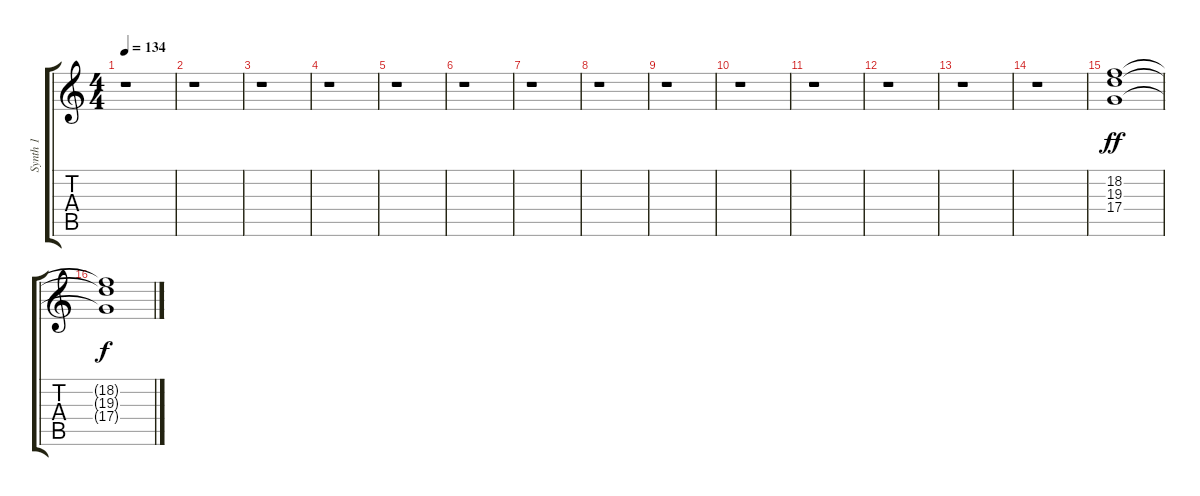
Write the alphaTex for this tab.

\track ("Synth 1" "Synth 1") {instrument pad2warm}
\staff {score tabs}
\tuning (E4 B3 G3 D3 A2 E2) {hide}
\ts (4 4)
\tempo 134
\clef g2
\ks c
r.1{dy f} |
r.1 |
r.1 |
r.1 |
r.1 |
r.1 |
r.1 |
r.1 |
r.1 |
r.1 |
r.1 |
r.1 |
r.1 |
r.1 |
(18.2 19.3 17.4).1{dy ff volume 8 instrument pad2warm} |
(18.2{t} 19.3{t} 17.4{t}).1{dy f}
